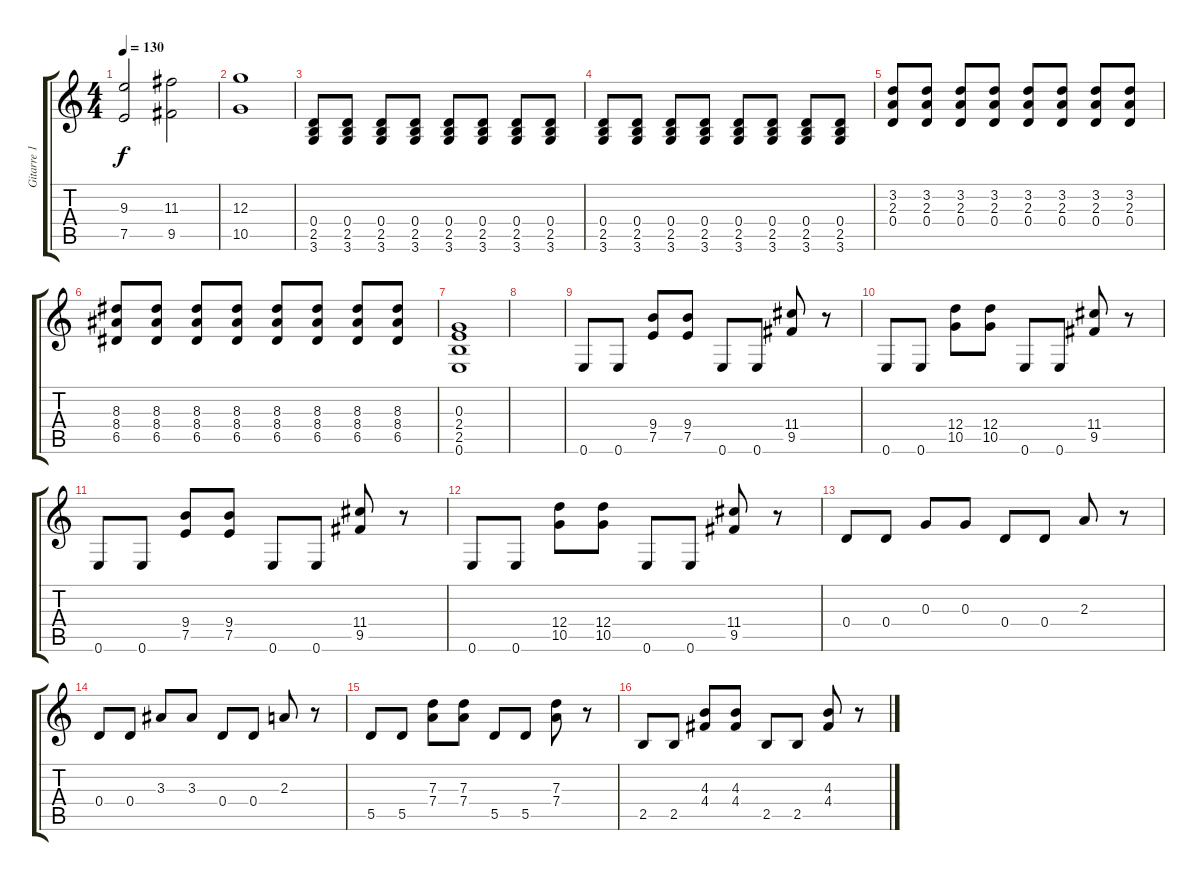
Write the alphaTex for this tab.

\track ("Gitarre 1" "Gitarre 1") {instrument electricguitarmuted}
\staff {score tabs}
\tuning (E4 B3 G3 D3 A2 E2) {hide}
\ts (4 4)
\tempo 130
\clef g2
\ks c
(9.3 7.5).2{dy f} (11.3 9.5).2 |
(12.3 10.5).1 |
(0.4 2.5 3.6).8 (0.4 2.5 3.6).8 (0.4 2.5 3.6).8 (0.4 2.5 3.6).8 (0.4 2.5 3.6).8 (0.4 2.5 3.6).8 (0.4 2.5 3.6).8 (0.4 2.5 3.6).8 |
(0.4 2.5 3.6).8 (0.4 2.5 3.6).8 (0.4 2.5 3.6).8 (0.4 2.5 3.6).8 (0.4 2.5 3.6).8 (0.4 2.5 3.6).8 (0.4 2.5 3.6).8 (0.4 2.5 3.6).8 |
(3.2 2.3 0.4).8 (3.2 2.3 0.4).8 (3.2 2.3 0.4).8 (3.2 2.3 0.4).8 (3.2 2.3 0.4).8 (3.2 2.3 0.4).8 (3.2 2.3 0.4).8 (3.2 2.3 0.4).8 |
(8.3 8.4 6.5).8 (8.3 8.4 6.5).8 (8.3 8.4 6.5).8 (8.3 8.4 6.5).8 (8.3 8.4 6.5).8 (8.3 8.4 6.5).8 (8.3 8.4 6.5).8 (8.3 8.4 6.5).8 |
(0.3 2.4 2.5 0.6).1 |
|
0.6.8 0.6.8 (9.4 7.5).8 (9.4 7.5).8 0.6.8 0.6.8 (11.4 9.5).8 r.8 |
0.6.8 0.6.8 (12.4 10.5).8 (12.4 10.5).8 0.6.8 0.6.8 (11.4 9.5).8 r.8 |
0.6.8 0.6.8 (9.4 7.5).8 (9.4 7.5).8 0.6.8 0.6.8 (11.4 9.5).8 r.8 |
0.6.8 0.6.8 (12.4 10.5).8 (12.4 10.5).8 0.6.8 0.6.8 (11.4 9.5).8 r.8 |
0.4.8 0.4.8 0.3.8 0.3.8 0.4.8 0.4.8 2.3.8 r.8 |
0.4.8 0.4.8 3.3.8 3.3.8 0.4.8 0.4.8 2.3.8 r.8 |
5.5.8 5.5.8 (7.3 7.4).8 (7.3 7.4).8 5.5.8 5.5.8 (7.3 7.4).8 r.8 |
2.5.8 2.5.8 (4.3 4.4).8 (4.3 4.4).8 2.5.8 2.5.8 (4.3 4.4).8 r.8
